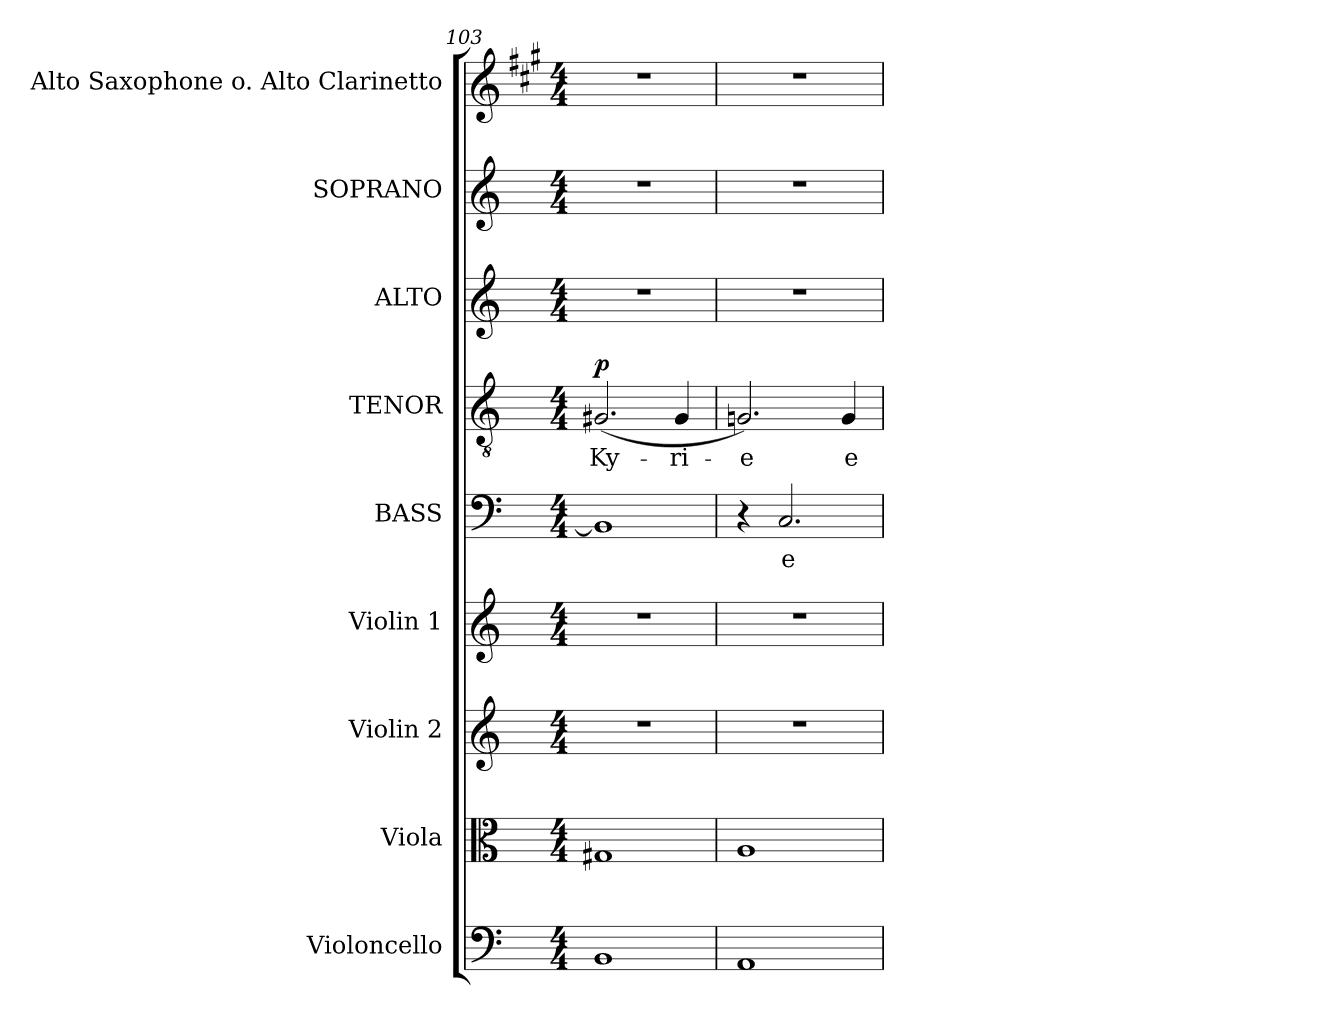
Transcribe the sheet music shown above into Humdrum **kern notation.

**kern	**kern	**kern	**kern	**kern	**text	**kern	**text	**dynam	**kern	**kern	**kern
*part9	*part8	*part7	*part6	*part5	*part5	*part4	*part4	*part4	*part3	*part2	*part1
*staff9	*staff8	*staff7	*staff6	*staff5	*staff5	*staff4	*staff4	*staff4	*staff3	*staff2	*staff1
*I"Violoncello	*I"Viola	*I"Violin 2	*I"Violin 1	*I"BASS	*	*I"TENOR	*	*	*I"ALTO	*I"SOPRANO	*I"Alto Saxophone o. Alto Clarinetto
*I'Vc.	*I'Vla.	*I'Vln. 2	*I'Vln. 1	*I'B.	*	*I'T.	*	*	*I'A.	*I'S.	*I'Alto Sax. o. Alto Clar.
*clefF4	*clefC3	*clefG2	*clefG2	*clefF4	*	*clefGv2	*	*	*clefG2	*clefG2	*clefG2
*	*	*	*	*	*	*ITrd7c12	*	*	*	*	*ITrd5c9
*k[]	*k[]	*k[]	*k[]	*k[]	*	*k[]	*	*	*k[]	*k[]	*k[]
*C:	*C:	*C:	*C:	*C:	*	*C:	*	*	*C:	*C:	*C:
*M4/4	*M4/4	*M4/4	*M4/4	*M4/4	*	*M4/4	*	*	*M4/4	*M4/4	*M4/4
=103	=103	=103	=103	=103	=103	=103	=103	=103	=103	=103	=103
!	!	!	!	!	!	!	!LO:LY:b:color=#000000	!	!	!	!
1BBi	1G#Xi	1r	1r	1BBi]	.	(2.GG#Xi/	Ky-	p	1r	1r	1r
!	!	!	!	!	!	!	!LO:LY:b:color=#000000	!	!	!	!
.	.	.	.	.	.	4GG#i/	-ri-	.	.	.	.
=104	=104	=104	=104	=104	=104	=104	=104	=104	=104	=104	=104
!	!	!	!	!	!	!	!LO:LY:b:color=#000000	!	!	!	!
1AAi	1Ai	1r	1r	4r	.	2.GGni/)	-e	.	1r	1r	1r
!	!	!	!	!	!LO:LY:b:color=#000000	!	!	!	!	!	!
.	.	.	.	2.Ci/	e-	.	.	.	.	.	.
!	!	!	!	!	!	!	!LO:LY:b:color=#000000	!	!	!	!
.	.	.	.	.	.	4GGi/	e-	.	.	.	.
=	=	=	=	=	=	=	=	=	=	=	=
*-	*-	*-	*-	*-	*-	*-	*-	*-	*-	*-	*-
